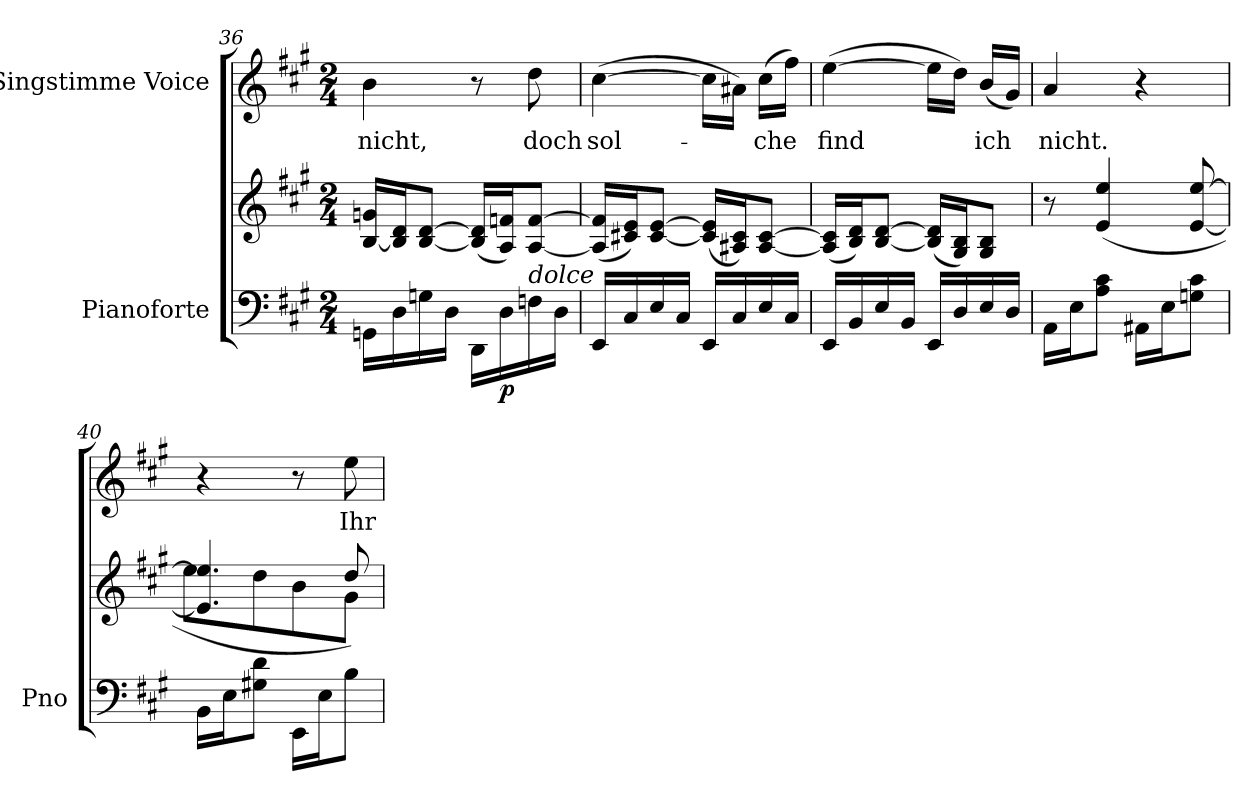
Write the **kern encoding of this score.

**kern	**kern	**dynam	**kern	**text
*part2	*part2	*part2	*part1	*part1
*staff3	*staff2	*staff2/3	*staff1	*staff1
*I"Pianoforte	*	*	*I"Singstimme Voice	*
*I'Pno	*	*	*	*
*clefF4	*clefG2	*	*clefG2	*
*k[f#c#g#]	*k[f#c#g#]	*	*k[f#c#g#]	*
*M2/4	*M2/4	*	*M2/4	*
=36	=36	=36	=36	=36
16GGn\LL	[16B/ 16gn/LL	.	4b\	nicht,
16D\	16B/] 16d/J	.	.	.
16Gn\	[8B/ [8d/J	.	.	.
16D\JJ	.	.	.	.
16DD\LL	(16B/] 16d/]LL	.	8r	.
!	!	!LO:DY:b=2	!	!
16D\	16A/ 16fn/J)	p	.	.
!LO:TX:i:t=dolce	!	!	!	!
16Fn\	[8A/ [8f/J	.	8dd\	doch
16D\JJ	.	.	.	.
=37	=37	=37	=37	=37
16EE/LL	(16A/] 16fn/]LL	.	([4cc#\	sol-
16C#/	16c#X/ 16e/J)	.	.	.
16E/	[8c#/ [8e/J	.	.	.
16C#/JJ	.	.	.	.
16EE/LL	(16c#/] 16e/]LL	.	16cc#\LL]	.
16C#/	16A#X/ 16c#/J)	.	16a#X\JJ)	.
16E/	[8A#/ [8c#/J	.	(16cc#\LL	-che
16C#/JJ	.	.	16ff#\JJ)	.
=38	=38	=38	=38	=38
16EE/LL	(16A#/] 16c#/]LL	.	([4ee\	find
16BB/	16B/ 16d/J)	.	.	.
16E/	[8B/ [8d/J	.	.	.
16BB/JJ	.	.	.	.
16EE/LL	(16B/] 16d/]LL	.	16ee\LL]	.
16D/	16G#/ 16B/J)	.	16dd\JJ)	.
16E/	8G#/ 8B/J	.	(16b/LL	ich
16D/JJ	.	.	16g#/JJ)	.
=39	=39	=39	=39	=39
16AA\LL	8r	.	4a/	nicht.
16E\J	.	.	.	.
8A\ 8c#\J	(4e/ 4ee/	.	.	.
16AA#X\LL	.	.	4r	.
16E\J	.	.	.	.
8Gn\ 8c#\J	[<8e/ [8ee/	.	.	.
=40	=40	=40	=40	=40
*	*^	*	*	*
16BB\LL	4.e/] 4.ee/]	8ee\L	.	4r	.
16E\J	.	.	.	.	.
8G#X\ 8d\J	.	8dd\	.	.	.
16EE\LL	.	8b\	.	8r	.
16E\J	.	.	.	.	.
8B\J	8dd/)	8g#\J	.	8ee\	Ihr
*	*v	*v	*	*	*
=	=	=	=	=
*-	*-	*-	*-	*-
